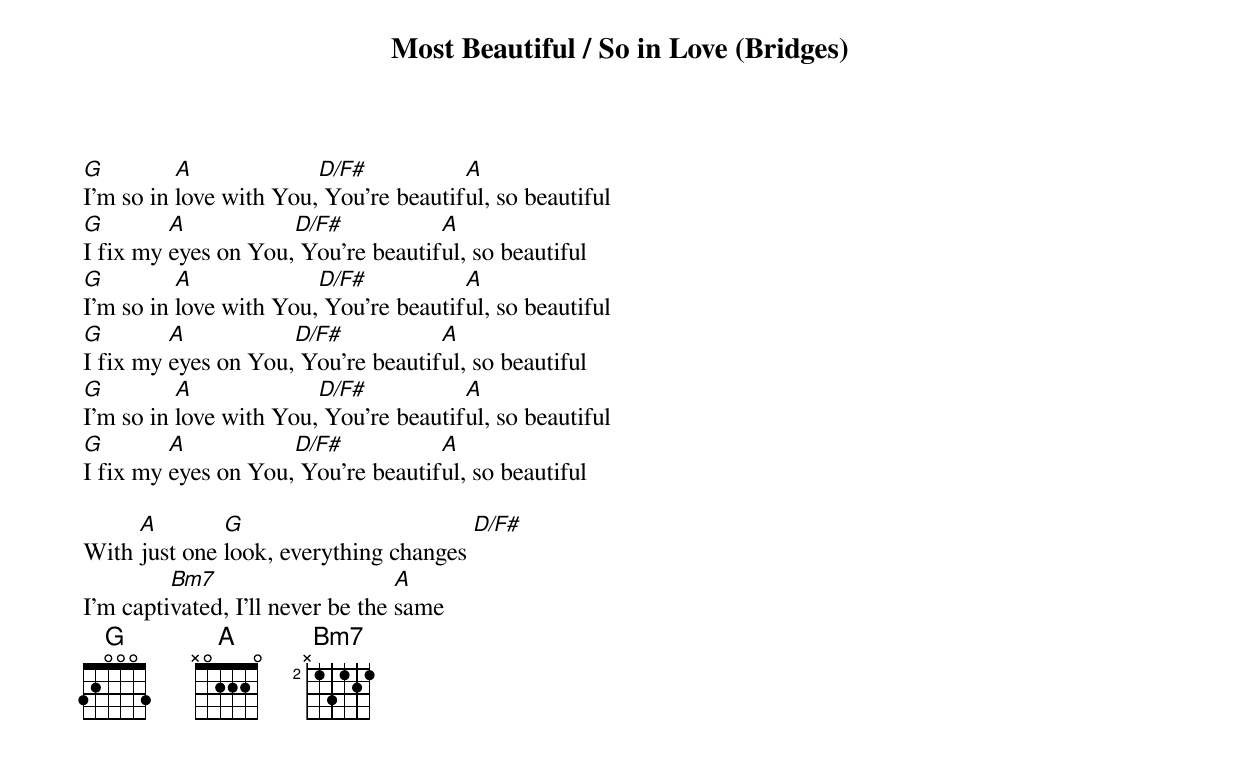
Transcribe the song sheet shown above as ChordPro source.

{title: Most Beautiful / So in Love (Bridges)}
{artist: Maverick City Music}
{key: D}

{start_of_bridge}
[G]I'm so in [A]love with You,[D/F#] You're beautif[A]ul, so beautiful
[G]I fix my [A]eyes on You,[D/F#] You're beautif[A]ul, so beautiful
[G]I'm so in [A]love with You,[D/F#] You're beautif[A]ul, so beautiful
[G]I fix my [A]eyes on You,[D/F#] You're beautif[A]ul, so beautiful
[G]I'm so in [A]love with You,[D/F#] You're beautif[A]ul, so beautiful
[G]I fix my [A]eyes on You,[D/F#] You're beautif[A]ul, so beautiful
{end_of_bridge}

{start_of_bridge}
With [A]just one [G]look, everything changes [D/F#]
I'm capti[Bm7]vated, I'll never be the [A]same
{end_of_bridge}
